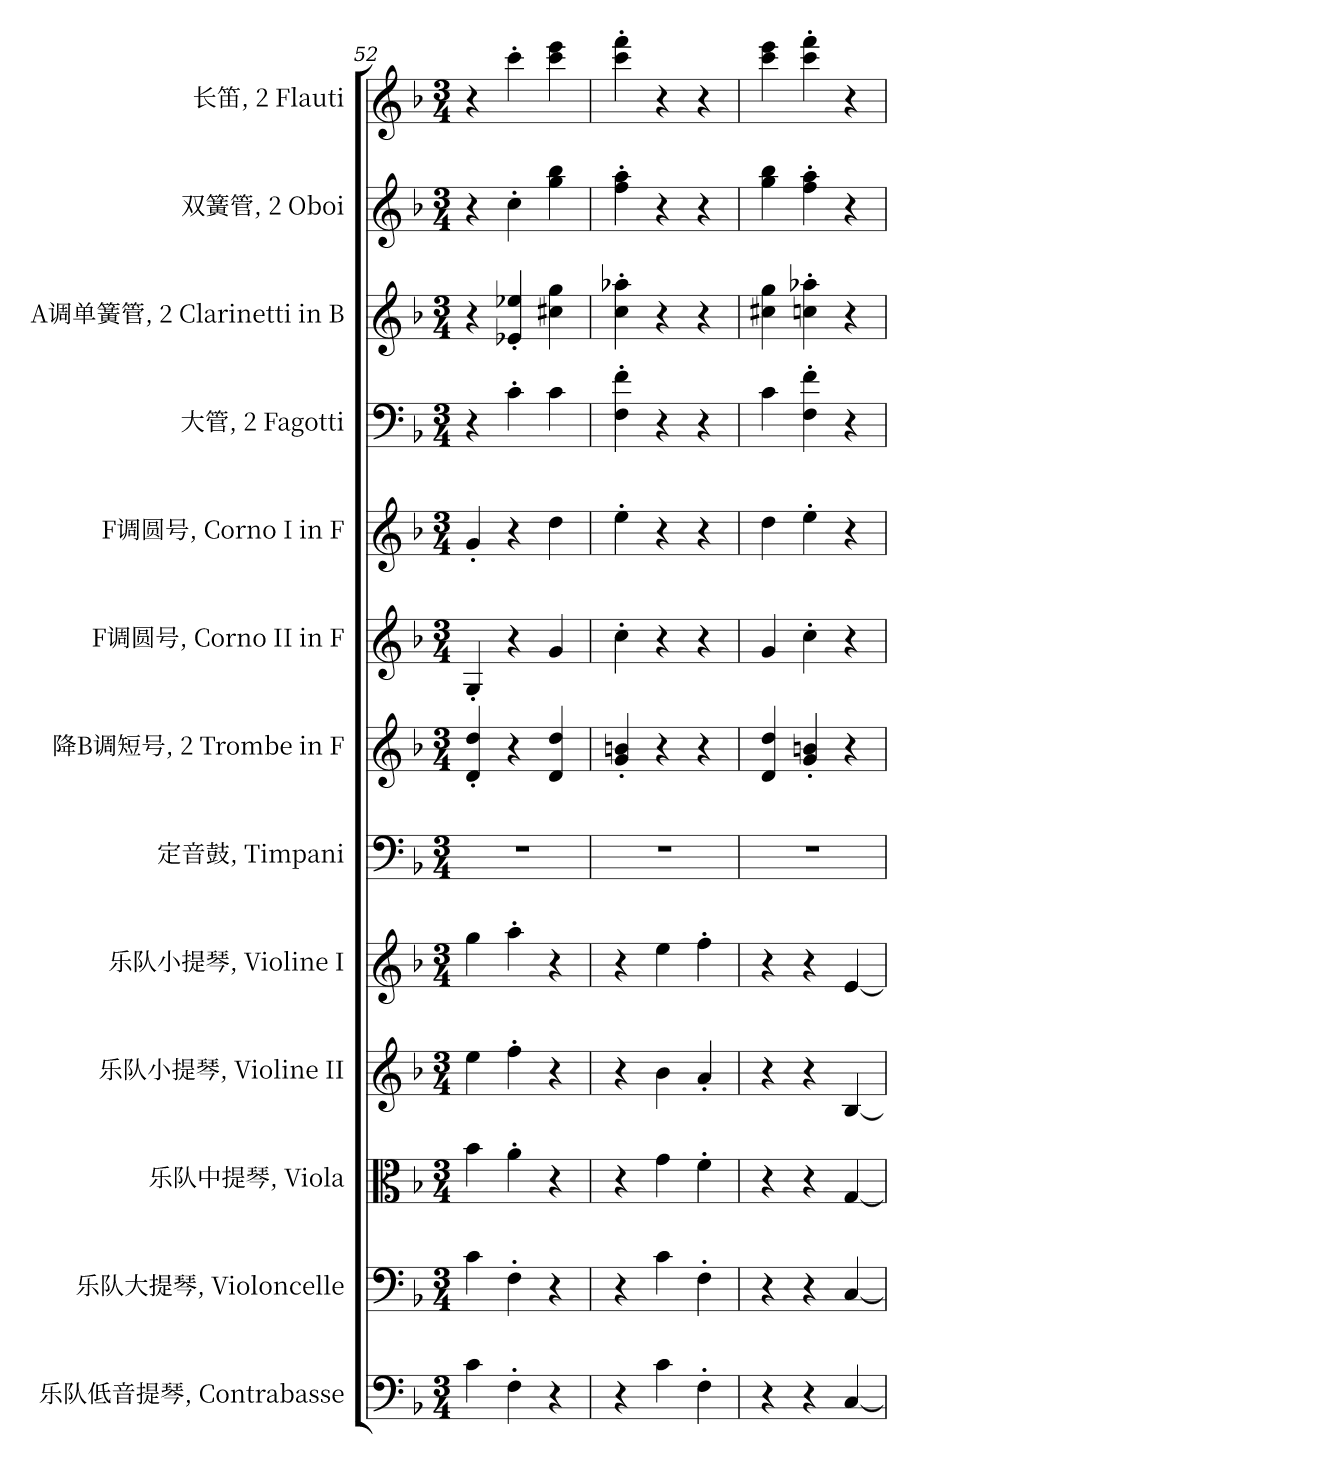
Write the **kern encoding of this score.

**kern	**kern	**kern	**kern	**kern	**kern	**kern	**kern	**kern	**kern	**kern	**kern	**kern
*part13	*part12	*part11	*part10	*part9	*part8	*part7	*part6	*part5	*part4	*part3	*part2	*part1
*staff13	*staff12	*staff11	*staff10	*staff9	*staff8	*staff7	*staff6	*staff5	*staff4	*staff3	*staff2	*staff1
*I"乐队低音提琴, Contrabasse	*I"乐队大提琴, Violoncelle	*I"乐队中提琴, Viola	*I"乐队小提琴, Violine II	*I"乐队小提琴, Violine I	*I"定音鼓, Timpani	*I"降B调短号, 2 Trombe in F	*I"F调圆号, Corno II in F	*I"F调圆号, Corno I in F	*I"大管, 2 Fagotti	*I"A调单簧管, 2 Clarinetti in B	*I"双簧管, 2 Oboi	*I"长笛, 2 Flauti
*I'Cbs.	*	*	*	*	*I'Timp.	*	*	*	*	*I'A Cl.	*I'Ob.	*I'Fl.
!!LO:PB:g=z
*clefF4	*clefF4	*clefC3	*clefG2	*clefG2	*clefF4	*clefG2	*clefG2	*clefG2	*clefF4	*clefG2	*clefG2	*clefG2
*ITrd7c12	*	*	*	*	*	*ITrd1c2	*ITrd4c7	*ITrd4c7	*	*ITrd2c3	*	*
*k[b-]	*k[b-]	*k[b-]	*k[b-]	*k[b-]	*k[b-]	*k[b-e-a-]	*k[b-e-]	*k[b-e-]	*k[b-]	*k[f#c#]	*k[b-]	*k[b-]
*M3/4	*M3/4	*M3/4	*M3/4	*M3/4	*M3/4	*M3/4	*M3/4	*M3/4	*M3/4	*M3/4	*M3/4	*M3/4
*MM101	*MM101	*MM101	*MM101	*MM101	*MM101	*MM101	*MM101	*MM101	*MM101	*MM101	*MM101	*MM101
=52	=52	=52	=52	=52	=52	=52	=52	=52	=52	=52	=52	=52
4C\	4c\	4b-\	4ee\	4gg\	2.r	4c/' 4cc/'	4C'/	4c'/	4r	4r	4r	4r
*	*	*	*	*	*	*	*	*	*	*	*	*MM105
4FF'\	4F'\	4a'\	4ff'\	4aa'\	.	4r	4r	4r	4c'\	4cn/' 4ccn/'	4cc'\	4ccc'\
*	*	*	*	*	*	*	*	*	*	*	*	*MM111
4r	4r	4r	4r	4r	.	4c/ 4cc/	4c/	4g\	4c\	4a#X\ 4ee\	4gg\ 4bb-\	4ccc\ 4eee\
=53	=53	=53	=53	=53	=53	=53	=53	=53	=53	=53	=53	=53
*	*	*	*	*	*	*	*	*	*	*	*	*MM96
4r	4r	4r	4r	4r	2.r	4f/' 4an/'	4f'\	4a'\	4F\' 4f\'	4a\' 4ffn\'	4ff\' 4aa\'	4ccc\' 4fff\'
4C\	4c\	4g\	4b-\	4ee\	.	4r	4r	4r	4r	4r	4r	4r
*	*	*	*	*	*	*	*	*	*	*	*	*MM111
4FF'\	4F'\	4f'\	4a'/	4ff'\	.	4r	4r	4r	4r	4r	4r	4r
=54	=54	=54	=54	=54	=54	=54	=54	=54	=54	=54	=54	=54
*	*	*	*	*	*	*	*	*	*	*	*	*MM96
4r	4r	4r	4r	4r	2.r	4c/ 4cc/	4c/	4g\	4c\	4a#X\ 4ee\	4gg\ 4bb-\	4ccc\ 4eee\
*	*	*	*	*	*	*	*	*	*	*	*	*MM105
4r	4r	4r	4r	4r	.	4f/' 4an/'	4f'\	4a'\	4F\' 4f\'	4an\' 4ffn\'	4ff\' 4aa\'	4ccc\' 4fff\'
*	*	*	*	*	*	*	*	*	*	*	*	*MM102
[4CC/	[4C/	[4G/	[4B-/	[4e/	.	4r	4r	4r	4r	4r	4r	4r
=	=	=	=	=	=	=	=	=	=	=	=	=
*-	*-	*-	*-	*-	*-	*-	*-	*-	*-	*-	*-	*-
